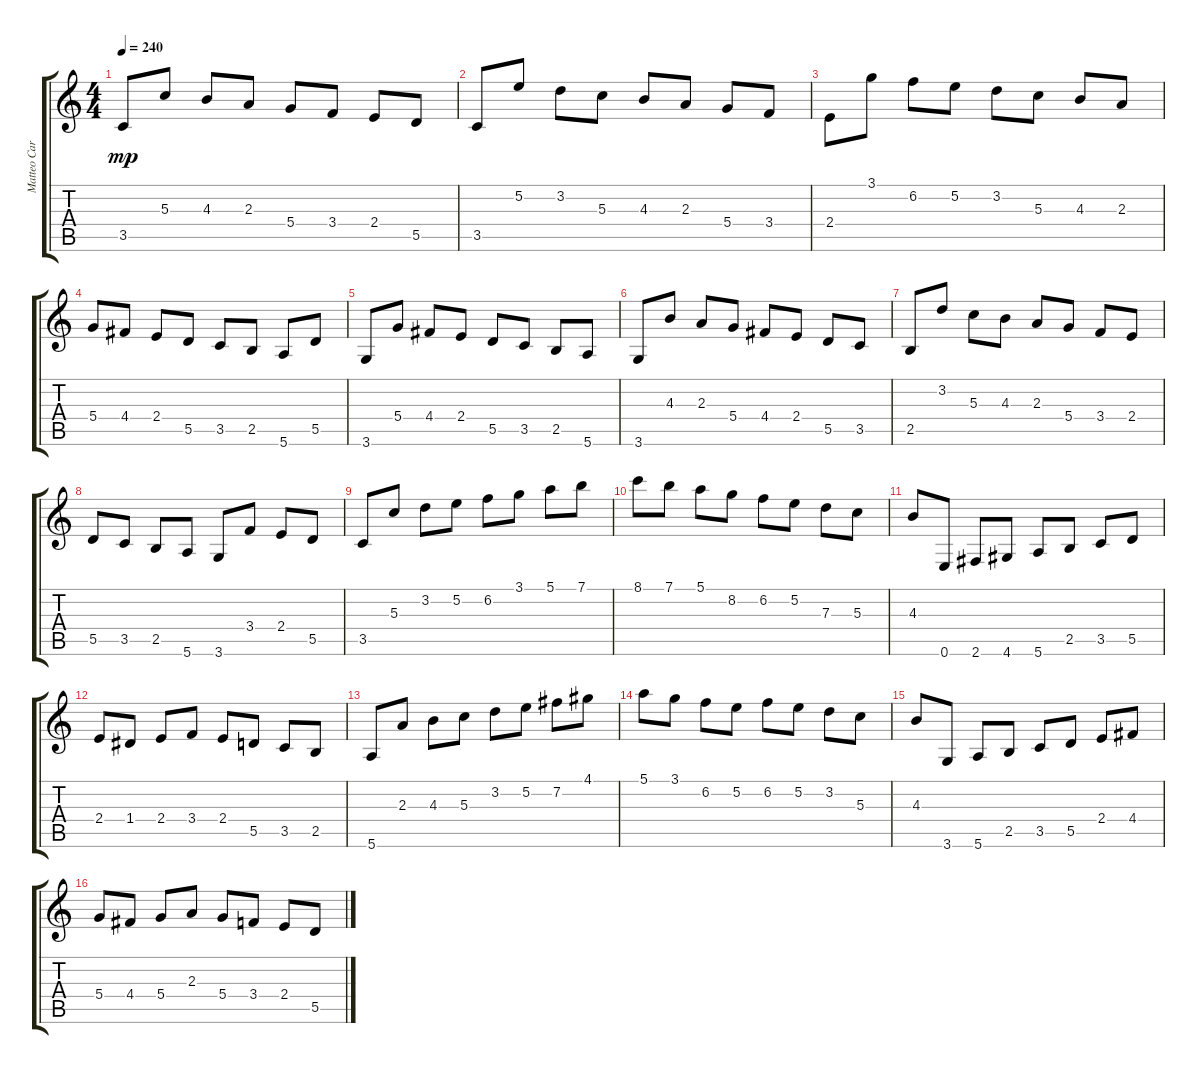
\track ("Matteo Carcassi" "Matteo Car") {instrument acousticguitarnylon}
\staff {score tabs}
\tuning (E4 B3 G3 D3 A2 E2) {hide}
\ts (4 4)
\tempo 240
\clef g2
\ks c
3.5.8{dy mp instrument acousticguitarnylon} 5.3.8 4.3.8 2.3.8 5.4.8 3.4.8 2.4.8 5.5.8 |
3.5.8 5.2.8 3.2.8 5.3.8 4.3.8 2.3.8 5.4.8 3.4.8 |
2.4.8 3.1.8 6.2.8 5.2.8 3.2.8 5.3.8 4.3.8 2.3.8 |
5.4.8 4.4.8 2.4.8 5.5.8 3.5.8 2.5.8 5.6.8 5.5.8 |
3.6.8 5.4.8 4.4.8 2.4.8 5.5.8 3.5.8 2.5.8 5.6.8 |
3.6.8 4.3.8 2.3.8 5.4.8 4.4.8 2.4.8 5.5.8 3.5.8 |
2.5.8 3.2.8 5.3.8 4.3.8 2.3.8 5.4.8 3.4.8 2.4.8 |
5.5.8 3.5.8 2.5.8 5.6.8 3.6.8 3.4.8 2.4.8 5.5.8 |
3.5.8 5.3.8 3.2.8 5.2.8 6.2.8 3.1.8 5.1.8 7.1.8 |
8.1.8 7.1.8 5.1.8 8.2.8 6.2.8 5.2.8 7.3.8 5.3.8 |
4.3.8 0.6.8 2.6.8 4.6.8 5.6.8 2.5.8 3.5.8 5.5.8 |
2.4.8 1.4.8 2.4.8 3.4.8 2.4.8 5.5.8 3.5.8 2.5.8 |
5.6.8 2.3.8 4.3.8 5.3.8 3.2.8 5.2.8 7.2.8 4.1.8 |
5.1.8 3.1.8 6.2.8 5.2.8 6.2.8 5.2.8 3.2.8 5.3.8 |
4.3.8 3.6.8 5.6.8 2.5.8 3.5.8 5.5.8 2.4.8 4.4.8 |
5.4.8 4.4.8 5.4.8 2.3.8 5.4.8 3.4.8 2.4.8 5.5.8
